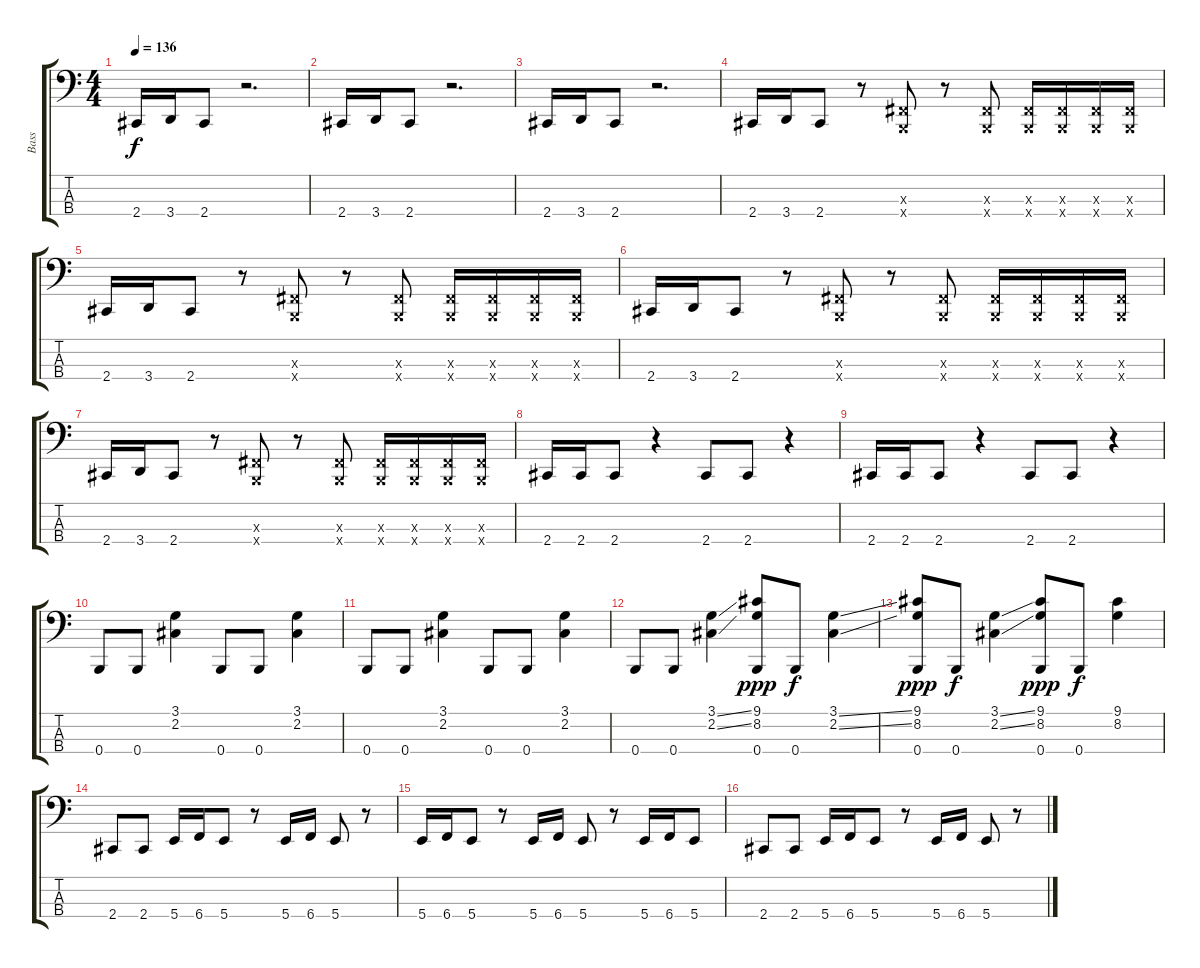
\track ("Bass" "Bass") {instrument slapbass1}
\staff {score tabs}
\tuning (E2 B1 Gb1 B0) {hide}
\ts (4 4)
\tempo 136
\clef f4
\ks c
2.4.16{dy f} 3.4.16 2.4.8 r.2{d} |
2.4.16 3.4.16 2.4.8 r.2{d} |
2.4.16 3.4.16 2.4.8 r.2{d} |
2.4.16 3.4.16 2.4.8 r.8 (0.3{x} 0.4{x}).8 r.8 (0.3{x} 0.4{x}).8 (0.3{x} 0.4{x}).16 (0.3{x} 0.4{x}).16 (0.3{x} 0.4{x}).16 (0.3{x} 0.4{x}).16 |
2.4.16 3.4.16 2.4.8 r.8 (0.3{x} 0.4{x}).8 r.8 (0.3{x} 0.4{x}).8 (0.3{x} 0.4{x}).16 (0.3{x} 0.4{x}).16 (0.3{x} 0.4{x}).16 (0.3{x} 0.4{x}).16 |
2.4.16 3.4.16 2.4.8 r.8 (0.3{x} 0.4{x}).8 r.8 (0.3{x} 0.4{x}).8 (0.3{x} 0.4{x}).16 (0.3{x} 0.4{x}).16 (0.3{x} 0.4{x}).16 (0.3{x} 0.4{x}).16 |
2.4.16 3.4.16 2.4.8 r.8 (0.3{x} 0.4{x}).8 r.8 (0.3{x} 0.4{x}).8 (0.3{x} 0.4{x}).16 (0.3{x} 0.4{x}).16 (0.3{x} 0.4{x}).16 (0.3{x} 0.4{x}).16 |
2.4.16 2.4.16 2.4.8 r.4 2.4.8 2.4.8 r.4 |
2.4.16 2.4.16 2.4.8 r.4 2.4.8 2.4.8 r.4 |
0.4.8 0.4.8 (3.1 2.2).4 0.4.8 0.4.8 (3.1 2.2).4 |
0.4.8 0.4.8 (3.1 2.2).4 0.4.8 0.4.8 (3.1 2.2).4 |
0.4.8 0.4.8 (3.1{ss} 2.2{ss}).4 (9.1 8.2 0.4).8{dy ppp} 0.4.8{dy f} (3.1{ss} 2.2{ss}).4 |
(9.1 8.2 0.4).8{dy ppp} 0.4.8{dy f} (3.1{ss} 2.2{ss}).4 (9.1 8.2 0.4).8{dy ppp} 0.4.8{dy f} (9.1 8.2).4 |
2.4.8 2.4.8 5.4.16 6.4.16 5.4.8 r.8 5.4.16 6.4.16 5.4.8 r.8 |
5.4.16 6.4.16 5.4.8 r.8 5.4.16 6.4.16 5.4.8 r.8 5.4.16 6.4.16 5.4.8 |
2.4.8 2.4.8 5.4.16 6.4.16 5.4.8 r.8 5.4.16 6.4.16 5.4.8 r.8
